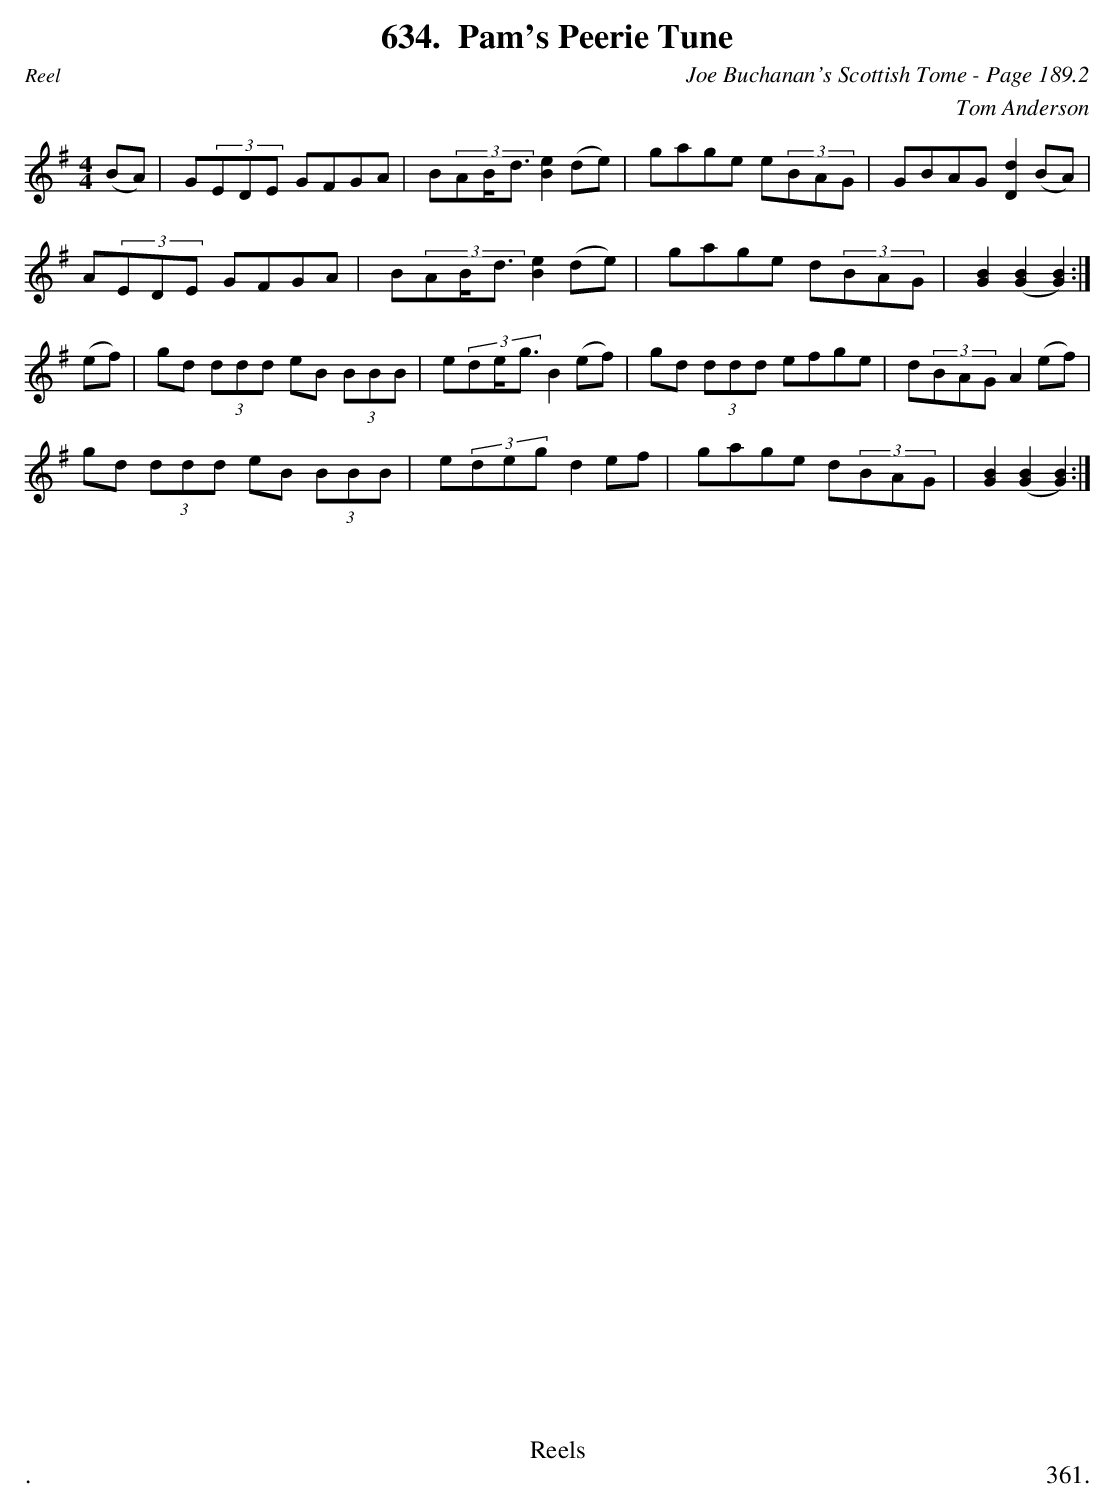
X:1
T:Pam's Peerie Tune
C:Joe Buchanan's Scottish Tome - Page 189.2
C:Tom Anderson
L:1/8
M:4/4
K:G
(BA) | G(3EDE GFGA | B(3AB<d [Be]2 (de) | gage e(3BAG | GBAG [Dd]2 (BA) |
A(3EDE GFGA | B(3AB<d [Be]2 (de) | gage d(3BAG | [GB]2 ([GB]2 [G)B]2 :|
(ef) | gd (3ddd eB (3BBB | e(3de<g B2 (ef) | gd (3ddd efge | d(3BAG A2 (ef) |
gd (3ddd eB (3BBB | e(3deg d2 ef | gage d(3BAG | [GB]2 ([GB]2 [G)B]2 :|
